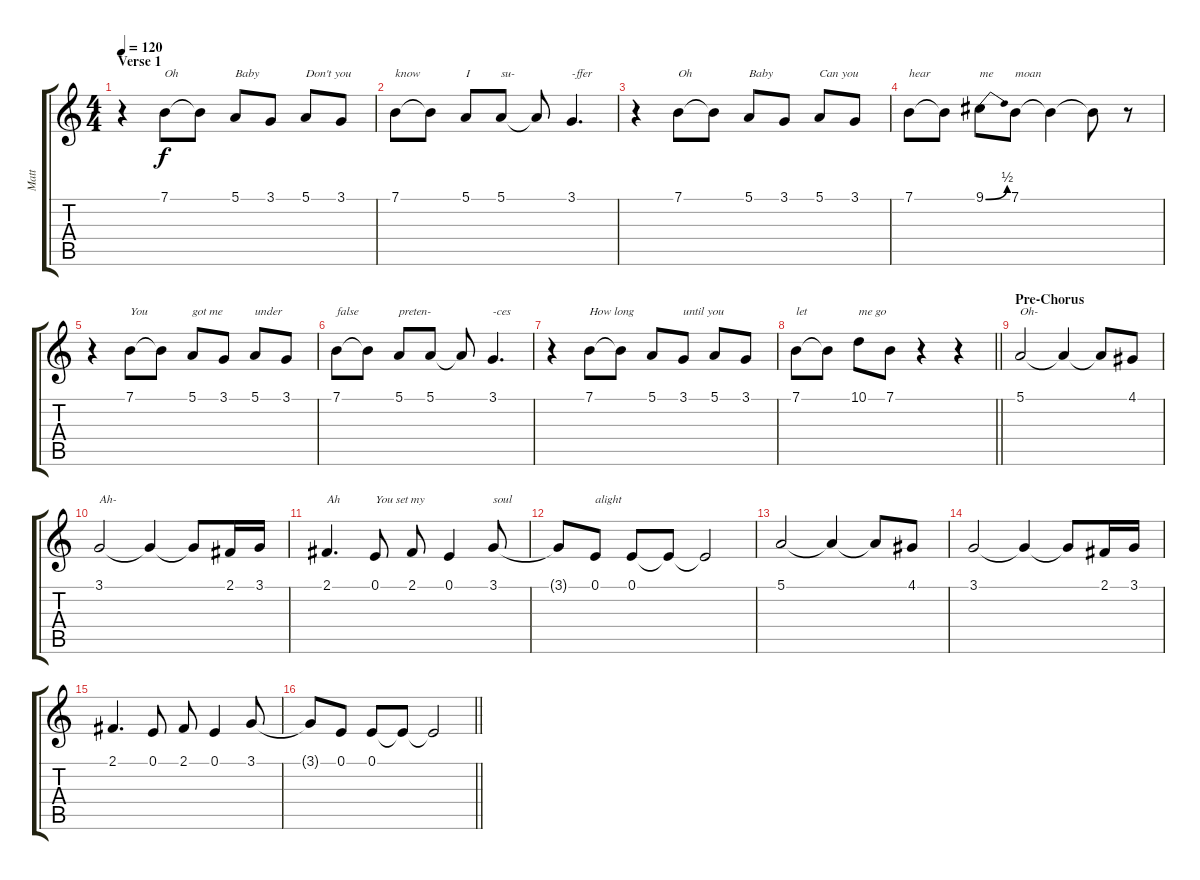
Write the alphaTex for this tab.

\track ("Matt" "Matt") {instrument altosax}
\staff {score tabs}
\tuning (E4 B3 G3 D3 A2 E2) {hide}
\ts (4 4)
\section ("" "Verse 1")
\tempo 120
\clef g2
\ks c
r.4{dy f} 7.1.8{txt "Oh"} 7.1{t}.8 5.1.8{txt "Baby"} 3.1.8 5.1.8{txt "Don't you"} 3.1.8 |
7.1.8{txt "know"} 7.1{t}.8 5.1.8{txt "I"} 5.1.8{txt "su-"} 5.1{t}.8 3.1.4{d txt "-ffer"} |
r.4 7.1.8{txt "Oh"} 7.1{t}.8 5.1.8{txt "Baby"} 3.1.8 5.1.8{txt "Can you"} 3.1.8 |
7.1.8{txt "hear"} 7.1{t}.8 9.1{be (bend 0 0 60 2)}.8{txt "me"} 7.1.8{txt "moan"} 7.1{t}.4 7.1{t}.8 r.8 |
r.4 7.1.8{txt "You"} 7.1{t}.8 5.1.8{txt "got me"} 3.1.8 5.1.8{txt "under"} 3.1.8 |
7.1.8{txt "false"} 7.1{t}.8 5.1.8{txt "preten-"} 5.1.8 5.1{t}.8 3.1.4{d txt "-ces"} |
r.4 7.1.8{txt "How long"} 7.1{t}.8 5.1.8 3.1.8{txt "until you"} 5.1.8 3.1.8 |
\barLineRight lightlight
7.1.8{txt "let"} 7.1{t}.8 10.1.8{txt "me go"} 7.1.8 r.4 r.4 |
\section ("" "Pre-Chorus")
5.1.2{txt "Oh-"} 5.1{t}.4 5.1{t}.8 4.1.8 |
3.1.2{txt "Ah-"} 3.1{t}.4 3.1{t}.8 2.1.16 3.1.16 |
2.1.4{d txt "Ah"} 0.1.8{txt "You set my"} 2.1.8 0.1.4 3.1.8{txt "soul"} |
3.1{t}.8 0.1.8{txt "alight"} 0.1.8 0.1{t}.8 0.1{t}.2 |
5.1.2 5.1{t}.4 5.1{t}.8 4.1.8 |
3.1.2 3.1{t}.4 3.1{t}.8 2.1.16 3.1.16 |
2.1.4{d} 0.1.8 2.1.8 0.1.4 3.1.8 |
\barLineRight lightlight
3.1{t}.8 0.1.8 0.1.8 0.1{t}.8 0.1{t}.2
